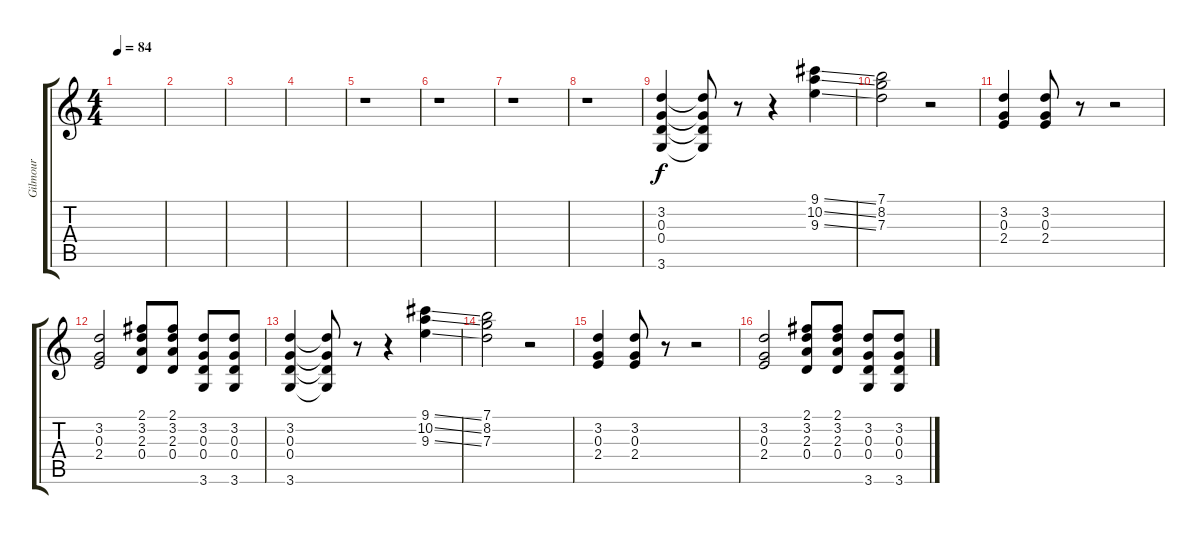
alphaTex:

\track ("Gilmour" "Gilmour") {instrument overdrivenguitar}
\staff {score tabs}
\tuning (E4 B3 G3 D3 A2 E2) {hide}
\ts (4 4)
\tempo 84
\clef g2
\ks c
|
|
|
|
r.1 |
r.1 |
r.1 |
r.1 |
(3.2 0.3 0.4 3.6).4 (3.2{t} 0.3{t} 0.4{t} 3.6{t}).8 r.8 r.4 (9.1{ss} 10.2{ss} 9.3{ss}).4 |
(7.1 8.2 7.3).2 r.2 |
(3.2 0.3 2.4).4 (3.2 0.3 2.4).8 r.8 r.2 |
(3.2 0.3 2.4).2 (2.1 3.2 2.3 0.4).8 (2.1 3.2 2.3 0.4).8 (3.2 0.3 0.4 3.6).8 (3.2 0.3 0.4 3.6).8 |
(3.2 0.3 0.4 3.6).4 (3.2{t} 0.3{t} 0.4{t} 3.6{t}).8 r.8 r.4 (9.1{ss} 10.2{ss} 9.3{ss}).4 |
(7.1 8.2 7.3).2 r.2 |
(3.2 0.3 2.4).4 (3.2 0.3 2.4).8 r.8 r.2 |
(3.2 0.3 2.4).2 (2.1 3.2 2.3 0.4).8 (2.1 3.2 2.3 0.4).8 (3.2 0.3 0.4 3.6).8 (3.2 0.3 0.4 3.6).8
